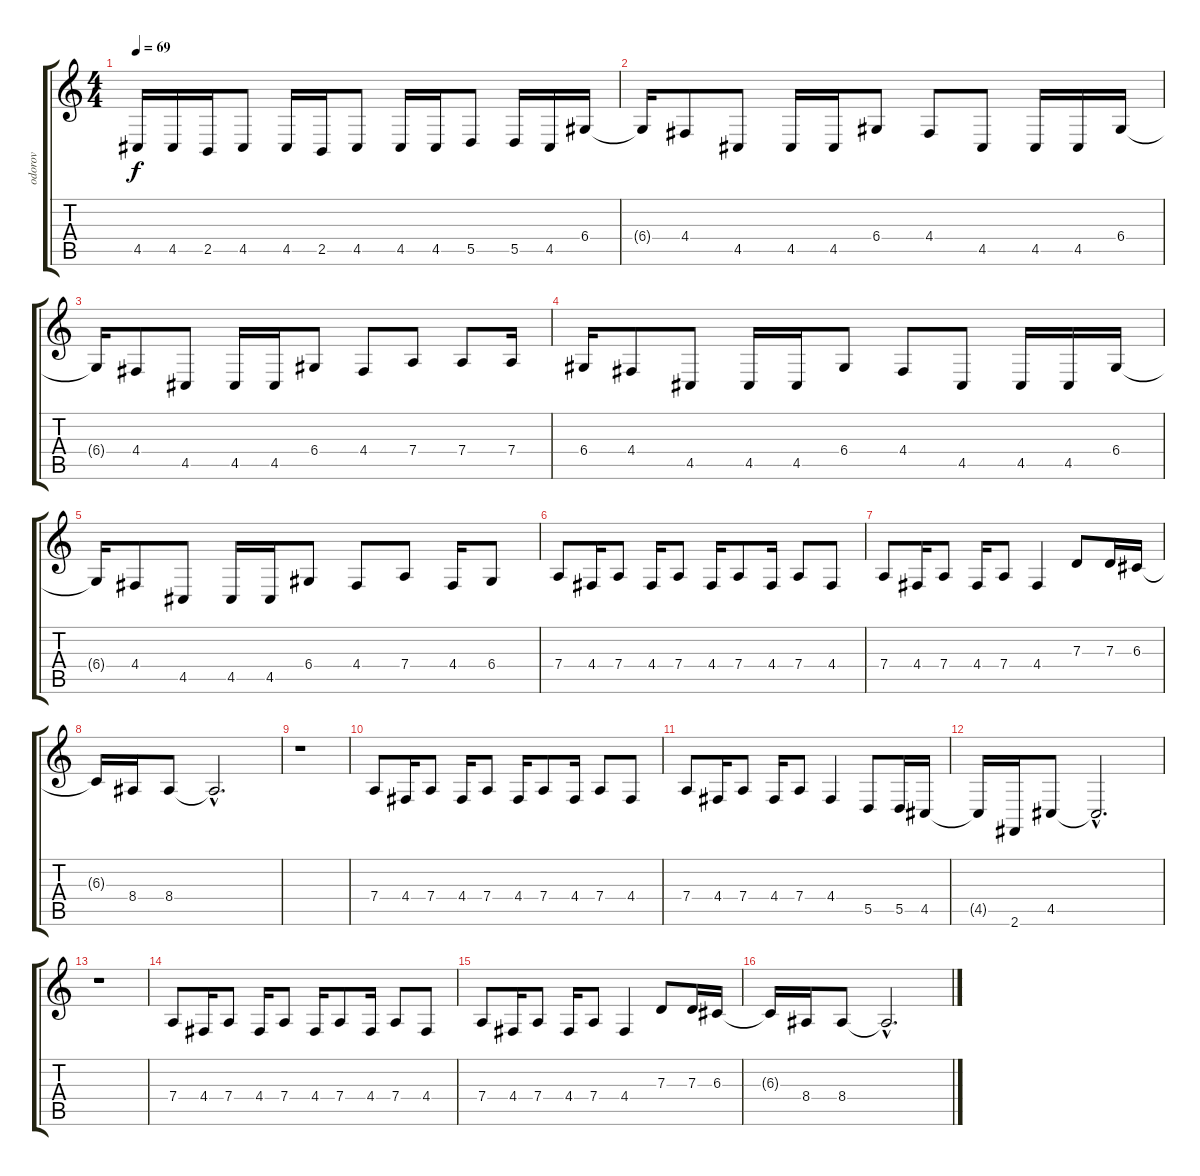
\track ("odorov - Vocals" "odorov") {instrument cello}
\staff {score tabs}
\tuning (E4 B3 G3 D3 A2 E2) {hide}
\ts (4 4)
\tempo 69
\clef g2
\ks c
4.5.16{dy f} 4.5.16 2.5.16 4.5.8 4.5.16 2.5.16 4.5.8 4.5.16 4.5.16 5.5.8 5.5.16 4.5.16 6.4.16 |
6.4{t}.16 4.4.8 4.5.8 4.5.16 4.5.16 6.4.8 4.4.8 4.5.8 4.5.16 4.5.16 6.4.16 |
6.4{t}.16 4.4.8 4.5.8 4.5.16 4.5.16 6.4.8 4.4.8 7.4.8 7.4.8 7.4.16 |
6.4.16 4.4.8 4.5.8 4.5.16 4.5.16 6.4.8 4.4.8 4.5.8 4.5.16 4.5.16 6.4.16 |
6.4{t}.16 4.4.8 4.5.8 4.5.16 4.5.16 6.4.8 4.4.8 7.4.8 4.4.16 6.4.8 |
7.4.8 4.4.16 7.4.8 4.4.16 7.4.8 4.4.16 7.4.8 4.4.16 7.4.8 4.4.8 |
7.4.8 4.4.16 7.4.8 4.4.16 7.4.8 4.4.4 7.3.8 7.3.16 6.3.16 |
6.3{t}.16 8.4.16 8.4.8 8.4{hac t}.2{d volume 1} |
r.1 |
7.4.8{volume 15} 4.4.16 7.4.8 4.4.16 7.4.8 4.4.16 7.4.8 4.4.16 7.4.8 4.4.8 |
7.4.8 4.4.16 7.4.8 4.4.16 7.4.8 4.4.4 5.5.8 5.5.16 4.5.16 |
4.5{t}.16 2.6.16 4.5.8 4.5{hac t}.2{d volume 1} |
r.1 |
7.4.8{volume 15} 4.4.16 7.4.8 4.4.16 7.4.8 4.4.16 7.4.8 4.4.16 7.4.8 4.4.8 |
7.4.8 4.4.16 7.4.8 4.4.16 7.4.8 4.4.4 7.3.8 7.3.16 6.3.16 |
6.3{t}.16 8.4.16 8.4.8 8.4{hac t}.2{d volume 1}
